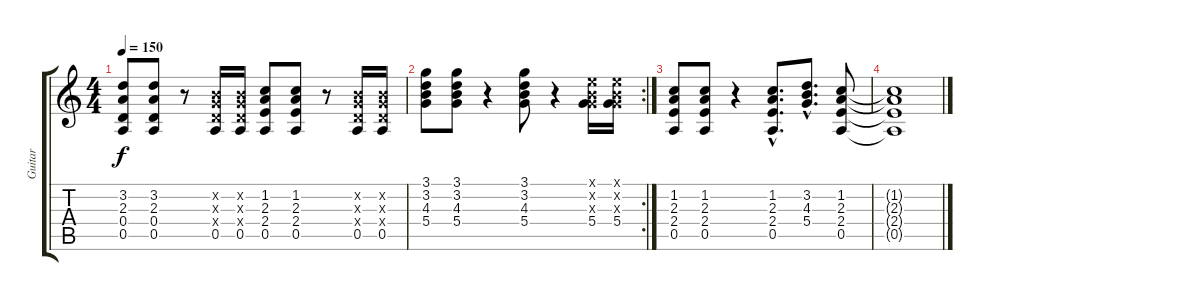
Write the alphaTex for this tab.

\track ("Guitar" "Guitar") {instrument overdrivenguitar}
\staff {score tabs}
\tuning (E4 B3 G3 D3 A2 E2) {hide}
\ts (4 4)
\tempo 150
\clef g2
\ks c
(3.2 2.3 0.4 0.5).8{dy f} (3.2 2.3 0.4 0.5).8 r.8 (0.2{x} 0.3{x} 0.4{x} 0.5).16 (0.2{x} 0.3{x} 0.4{x} 0.5).16 (1.2 2.3 2.4 0.5).8 (1.2 2.3 2.4 0.5).8 r.8 (0.2{x} 0.3{x} 0.4{x} 0.5).16 (0.2{x} 0.3{x} 0.4{x} 0.5).16 |
\rc 2
(3.1 3.2 4.3 5.4).8 (3.1 3.2 4.3 5.4).8 r.4 (3.1 3.2 4.3 5.4).8 r.4 (0.1{x} 0.2{x} 0.3{x} 5.4).16 (0.1{x} 0.2{x} 0.3{x} 5.4).16 |
(1.2 2.3 2.4 0.5).8 (1.2 2.3 2.4 0.5).8 r.4 (1.2{hac} 2.3{hac} 2.4{hac} 0.5{hac}).8{d} (3.2{hac} 4.3{hac} 5.4{hac}).8{d} (1.2 2.3 2.4 0.5).8 |
(1.2{t} 2.3{t} 2.4{t} 0.5{t}).1
